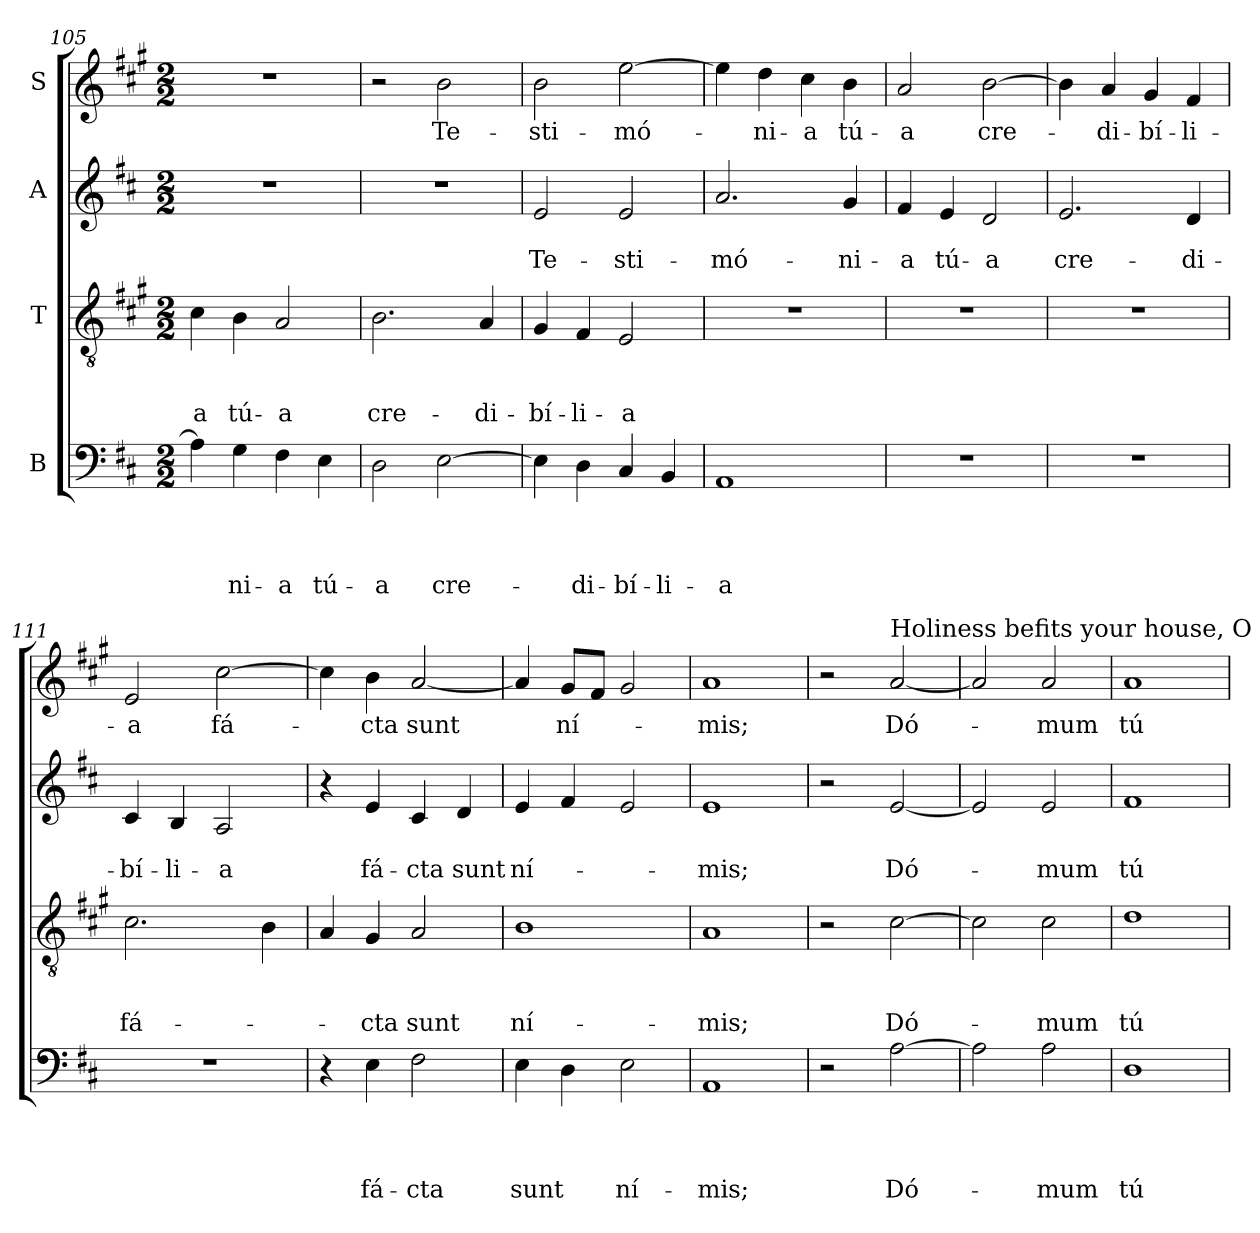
**kern	**text	**text	**text	**text	**kern	**text	**text	**text	**kern	**text	**text	**kern	**text
*part4	*part4	*part4	*part4	*part4	*part3	*part3	*part3	*part3	*part2	*part2	*part2	*part1	*part1
*staff4	*staff4	*staff4	*staff4	*staff4	*staff3	*staff3	*staff3	*staff3	*staff2	*staff2	*staff2	*staff1	*staff1
*I"B	*	*	*	*	*I"T	*	*	*	*I"A	*	*	*I"S	*
*clefF4	*	*	*	*	*clefGv2	*	*	*	*clefG2	*	*	*clefG2	*
*k[f#c#]	*	*	*	*	*k[f#c#g#]	*	*	*	*k[f#c#]	*	*	*k[f#c#g#]	*
*D:	*	*	*	*	*A:	*	*	*	*D:	*	*	*A:	*
*M2/2	*	*	*	*	*M2/2	*	*	*	*M2/2	*	*	*M2/2	*
=105	=105	=105	=105	=105	=105	=105	=105	=105	=105	=105	=105	=105	=105
!	!	!	!	!	!	!	!	!LO:LY:b	!	!	!	!	!
4A\]	.	.	.	.	4c#\	.	.	-a	1r	.	.	1r	.
!	!	!	!	!LO:LY:b	!	!	!	!LO:LY:b	!	!	!	!	!
4G\	.	.	.	-ni-	4B\	.	.	tú-	.	.	.	.	.
!	!	!	!	!LO:LY:b	!	!	!	!LO:LY:b	!	!	!	!	!
4F#\	.	.	.	-a	2A/	.	.	-a	.	.	.	.	.
!	!	!	!	!LO:LY:b	!	!	!	!	!	!	!	!	!
4E\	.	.	.	tú-	.	.	.	.	.	.	.	.	.
=106	=106	=106	=106	=106	=106	=106	=106	=106	=106	=106	=106	=106	=106
!	!	!	!	!LO:LY:b	!	!	!	!LO:LY:b	!	!	!	!	!
2D\	.	.	.	-a	2.B\	.	.	cre-	1r	.	.	2r	.
!	!	!	!	!LO:LY:b	!	!	!	!	!	!	!	!	!LO:LY:b
[2E\	.	.	.	cre-	.	.	.	.	.	.	.	2b\	Te-
!	!	!	!	!	!	!	!	!LO:LY:b	!	!	!	!	!
.	.	.	.	.	4A/	.	.	-di-	.	.	.	.	.
!!LO:PB:g=z
=107	=107	=107	=107	=107	=107	=107	=107	=107	=107	=107	=107	=107	=107
!	!	!	!	!	!	!	!	!LO:LY:b	!	!	!LO:LY:b	!	!LO:LY:b
4E\]	.	.	.	.	4G#/	.	.	-bí-	2e/	.	Te-	2b\	-sti-
!	!	!	!	!LO:LY:b	!	!	!	!LO:LY:b	!	!	!	!	!
4D\	.	.	.	-di-	4F#/	.	.	-li-	.	.	.	.	.
!	!	!	!	!LO:LY:b	!	!	!	!LO:LY:b	!	!	!LO:LY:b	!	!LO:LY:b
4C#/	.	.	.	-bí-	2E/	.	.	-a	2e/	.	-sti-	[2ee\	-mó-
!	!	!	!	!LO:LY:b	!	!	!	!	!	!	!	!	!
4BB/	.	.	.	-li-	.	.	.	.	.	.	.	.	.
=108	=108	=108	=108	=108	=108	=108	=108	=108	=108	=108	=108	=108	=108
!	!	!	!	!LO:LY:b	!	!	!	!	!	!	!LO:LY:b	!	!
1AA	.	.	.	-a	1r	.	.	.	2.a/	.	-mó-	4ee\]	.
!	!	!	!	!	!	!	!	!	!	!	!	!	!LO:LY:b
.	.	.	.	.	.	.	.	.	.	.	.	4dd\	-ni-
!	!	!	!	!	!	!	!	!	!	!	!	!	!LO:LY:b
.	.	.	.	.	.	.	.	.	.	.	.	4cc#\	-a
!	!	!	!	!	!	!	!	!	!	!	!LO:LY:b	!	!LO:LY:b
.	.	.	.	.	.	.	.	.	4g/	.	-ni-	4b\	tú-
=109	=109	=109	=109	=109	=109	=109	=109	=109	=109	=109	=109	=109	=109
!	!	!	!	!	!	!	!	!	!	!	!LO:LY:b	!	!LO:LY:b
1r	.	.	.	.	1r	.	.	.	4f#/	.	-a	2a/	-a
!	!	!	!	!	!	!	!	!	!	!	!LO:LY:b	!	!
.	.	.	.	.	.	.	.	.	4e/	.	tú-	.	.
!	!	!	!	!	!	!	!	!	!	!	!LO:LY:b	!	!LO:LY:b
.	.	.	.	.	.	.	.	.	2d/	.	-a	[2b\	cre-
=110	=110	=110	=110	=110	=110	=110	=110	=110	=110	=110	=110	=110	=110
!	!	!	!	!	!	!	!	!	!	!	!LO:LY:b	!	!
1r	.	.	.	.	1r	.	.	.	2.e/	.	cre-	4b\]	.
!	!	!	!	!	!	!	!	!	!	!	!	!	!LO:LY:b
.	.	.	.	.	.	.	.	.	.	.	.	4a/	-di-
!	!	!	!	!	!	!	!	!	!	!	!	!	!LO:LY:b
.	.	.	.	.	.	.	.	.	.	.	.	4g#/	-bí-
!	!	!	!	!	!	!	!	!	!	!	!LO:LY:b	!	!LO:LY:b
.	.	.	.	.	.	.	.	.	4d/	.	-di-	4f#/	-li-
=111	=111	=111	=111	=111	=111	=111	=111	=111	=111	=111	=111	=111	=111
!	!	!	!	!	!	!	!	!LO:LY:b	!	!	!LO:LY:b	!	!LO:LY:b
1r	.	.	.	.	2.c#\	.	.	fá-	4c#/	.	-bí-	2e/	-a
!	!	!	!	!	!	!	!	!	!	!	!LO:LY:b	!	!
.	.	.	.	.	.	.	.	.	4B/	.	-li-	.	.
!	!	!	!	!	!	!	!	!	!	!	!LO:LY:b	!	!LO:LY:b
.	.	.	.	.	.	.	.	.	2A/	.	-a	[2cc#\	fá-
.	.	.	.	.	4B\	.	.	.	.	.	.	.	.
=112	=112	=112	=112	=112	=112	=112	=112	=112	=112	=112	=112	=112	=112
4r	.	.	.	.	4A/	.	.	.	4r	.	.	4cc#\]	.
!	!	!	!	!LO:LY:b	!	!	!	!LO:LY:b	!	!	!LO:LY:b	!	!LO:LY:b
4E\	.	.	.	fá-	4G#/	.	.	-cta	4e/	.	fá-	4b\	-cta
!	!	!	!	!LO:LY:b	!	!	!	!LO:LY:b	!	!	!LO:LY:b	!	!LO:LY:b
2F#\	.	.	.	-cta	2A/	.	.	sunt	4c#/	.	-cta	[2a/	sunt
!	!	!	!	!	!	!	!	!	!	!	!LO:LY:b	!	!
.	.	.	.	.	.	.	.	.	4d/	.	sunt	.	.
!!LO:LB:g=z
=113	=113	=113	=113	=113	=113	=113	=113	=113	=113	=113	=113	=113	=113
!	!	!	!	!LO:LY:b	!	!	!	!LO:LY:b	!	!	!LO:LY:b	!	!
4E\	.	.	.	sunt	1B	.	.	ní-	4e/	.	ní-	4a/]	.
!	!	!	!	!	!	!	!	!	!	!	!	!	!LO:LY:b
4D\	.	.	.	.	.	.	.	.	4f#/	.	.	8g#/L	ní-
.	.	.	.	.	.	.	.	.	.	.	.	8f#/J	.
!	!	!	!	!LO:LY:b	!	!	!	!	!	!	!	!	!
2E\	.	.	.	ní-	.	.	.	.	2e/	.	.	2g#/	.
=114	=114	=114	=114	=114	=114	=114	=114	=114	=114	=114	=114	=114	=114
!	!	!	!	!LO:LY:b	!	!	!	!LO:LY:b	!	!	!LO:LY:b	!	!LO:LY:b
1AA	.	.	.	-mis;	1A	.	.	-mis;	1e	.	-mis;	1a	-mis;
=115	=115	=115	=115	=115	=115	=115	=115	=115	=115	=115	=115	=115	=115
2r	.	.	.	.	2r	.	.	.	2r	.	.	2r	.
!	!	!	!	!	!	!	!	!	!	!	!	!LO:TX:a:t=Holiness befits your house, O Lord,	!
!	!	!	!	!LO:LY:b	!	!	!	!LO:LY:b	!	!	!LO:LY:b	!	!LO:LY:b
[2A\	.	.	.	Dó-	[2c#\	.	.	Dó-	[2e/	.	Dó-	[2a/	Dó-
=116	=116	=116	=116	=116	=116	=116	=116	=116	=116	=116	=116	=116	=116
2A\]	.	.	.	.	2c#\]	.	.	.	2e/]	.	.	2a/]	.
!	!	!	!	!LO:LY:b	!	!	!	!LO:LY:b	!	!	!LO:LY:b	!	!LO:LY:b
2A\	.	.	.	-mum	2c#\	.	.	-mum	2e/	.	-mum	2a/	-mum
=117	=117	=117	=117	=117	=117	=117	=117	=117	=117	=117	=117	=117	=117
!	!	!	!	!LO:LY:b	!	!	!	!LO:LY:b	!	!	!LO:LY:b	!	!LO:LY:b
1D	.	.	.	tú-	1d	.	.	tú-	1f#	.	tú-	1a	tú-
=	=	=	=	=	=	=	=	=	=	=	=	=	=
*-	*-	*-	*-	*-	*-	*-	*-	*-	*-	*-	*-	*-	*-
